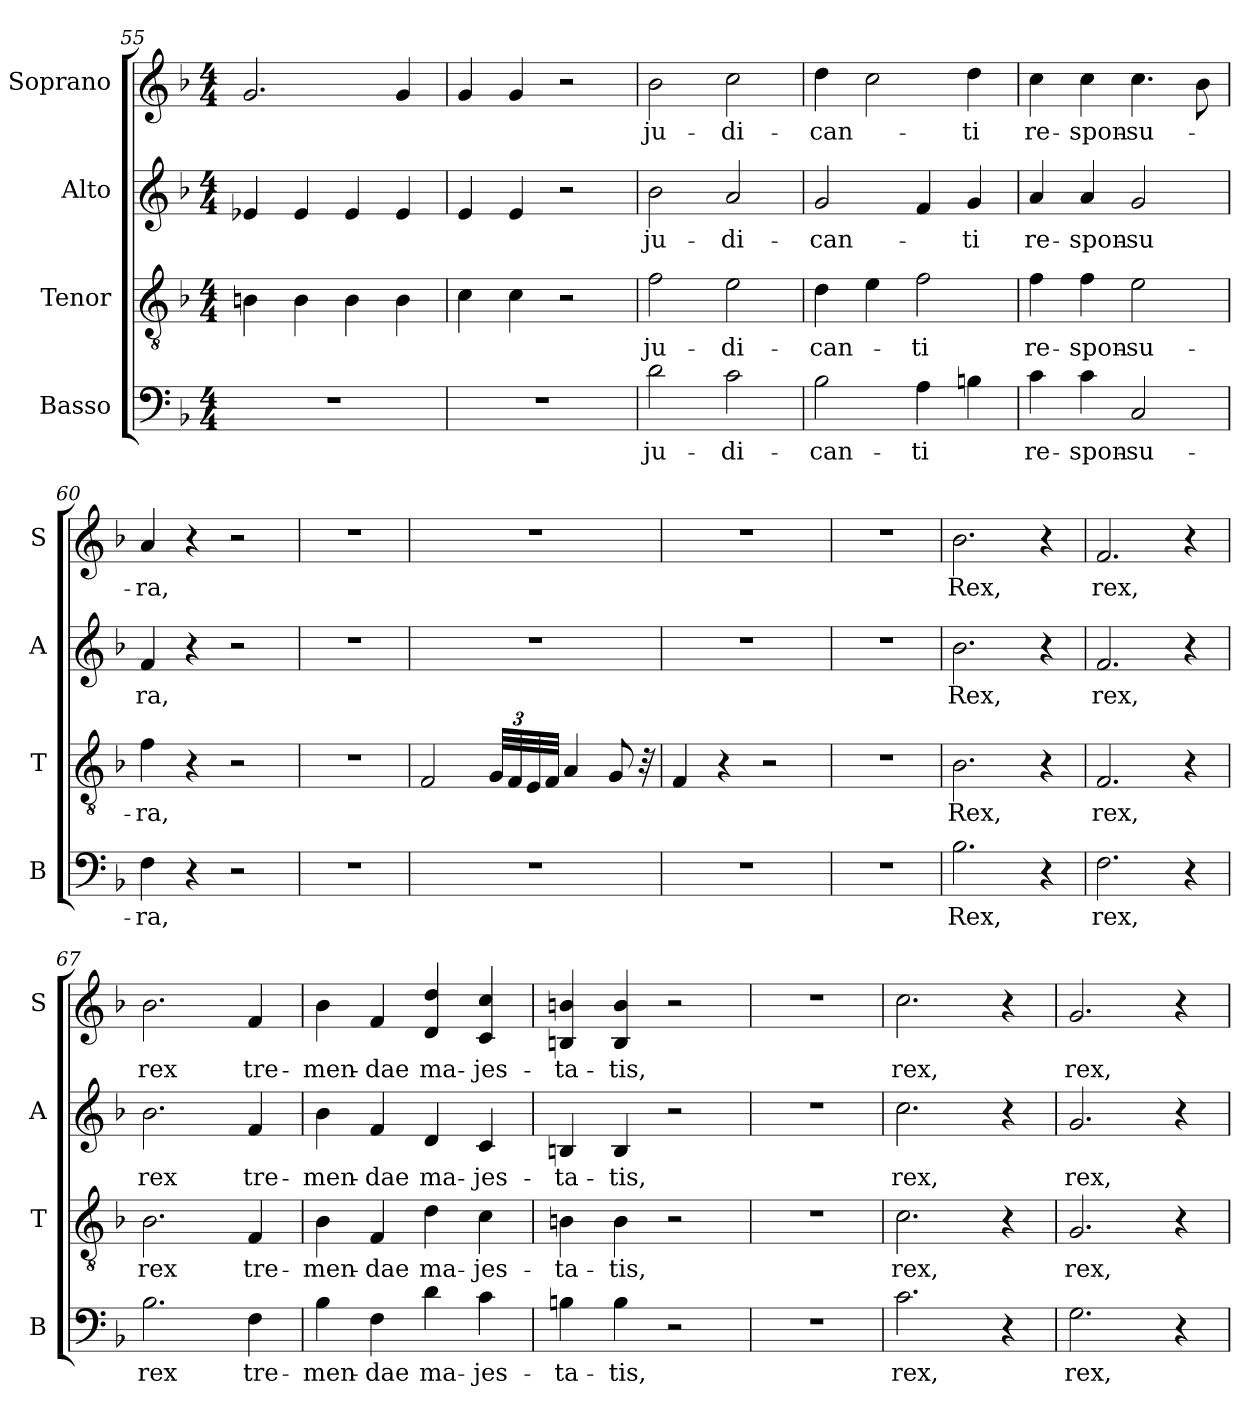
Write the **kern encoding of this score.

**kern	**text	**kern	**text	**kern	**text	**kern	**text
*part4	*part4	*part3	*part3	*part2	*part2	*part1	*part1
*staff4	*staff4	*staff3	*staff3	*staff2	*staff2	*staff1	*staff1
*I"Basso	*	*I"Tenor	*	*I"Alto	*	*I"Soprano	*
*I'B	*	*I'T	*	*I'A	*	*I'S	*
*clefF4	*	*clefGv2	*	*clefG2	*	*clefG2	*
*k[b-]	*	*k[b-]	*	*k[b-]	*	*k[b-]	*
*F:	*	*F:	*	*F:	*	*F:	*
*M4/4	*	*M4/4	*	*M4/4	*	*M4/4	*
=55	=55	=55	=55	=55	=55	=55	=55
1r	.	4Bn\	.	4e-X/	.	2.g/	.
.	.	4B\	.	4e-/	.	.	.
.	.	4B\	.	4e-/	.	.	.
.	.	4B\	.	4e-/	.	4g/	.
=56	=56	=56	=56	=56	=56	=56	=56
1r	.	4c\	.	4e/	.	4g/	.
.	.	4c\	.	4e/	.	4g/	.
.	.	2r	.	2r	.	2r	.
=57	=57	=57	=57	=57	=57	=57	=57
!	!LO:LY:b	!	!LO:LY:b	!	!LO:LY:b	!	!LO:LY:b
2d\	ju-	2f\	ju-	2b-\	ju-	2b-\	ju-
!	!LO:LY:b	!	!LO:LY:b	!	!LO:LY:b	!	!LO:LY:b
2c\	-di-	2e\	-di-	2a/	-di-	2cc\	-di-
!!LO:LB:g=z
=58	=58	=58	=58	=58	=58	=58	=58
!	!LO:LY:b	!	!LO:LY:b	!	!LO:LY:b	!	!LO:LY:b
2B-\	-can-	4d\	-can-	2g/	-can-	4dd\	-can-
.	.	4e\	.	.	.	2cc\	.
!	!LO:LY:b	!	!LO:LY:b	!	!	!	!
4A\	-ti	2f\	-ti	4f/	.	.	.
!	!	!	!	!	!LO:LY:b	!	!LO:LY:b
4Bn\	.	.	.	4g/	-ti	4dd\	-ti
=59	=59	=59	=59	=59	=59	=59	=59
!	!LO:LY:b	!	!LO:LY:b	!	!LO:LY:b	!	!LO:LY:b
4c\	re-	4f\	re-	4a/	re-	4cc\	re-
!	!LO:LY:b	!	!LO:LY:b	!	!LO:LY:b	!	!LO:LY:b
4c\	-spon-	4f\	-spon-	4a/	-spon-	4cc\	-spon-
!	!LO:LY:b	!	!LO:LY:b	!	!LO:LY:b	!	!LO:LY:b
2C/	-su-	2e\	-su-	2g/	-su	4.cc\	-su-
.	.	.	.	.	.	8b-\	.
=60	=60	=60	=60	=60	=60	=60	=60
!	!LO:LY:b	!	!LO:LY:b	!	!LO:LY:b	!	!LO:LY:b
4F\	-ra,	4f\	-ra,	4f/	ra,	4a/	-ra,
4r	.	4r	.	4r	.	4r	.
2r	.	2r	.	2r	.	2r	.
=61	=61	=61	=61	=61	=61	=61	=61
1r	.	1r	.	1r	.	1r	.
=62	=62	=62	=62	=62	=62	=62	=62
1r	.	2F/	.	1r	.	1r	.
*	*	*Xbrackettup	*	*	*	*	*
.	.	48G/LLL	.	.	.	.	.
.	.	48F/	.	.	.	.	.
.	.	48E/	.	.	.	.	.
.	.	32F/JJJ	.	.	.	.	.
.	.	4A/	.	.	.	.	.
.	.	8G/	.	.	.	.	.
.	.	32r	.	.	.	.	.
=63	=63	=63	=63	=63	=63	=63	=63
1r	.	4F/	.	1r	.	1r	.
.	.	4r	.	.	.	.	.
.	.	2r	.	.	.	.	.
=64	=64	=64	=64	=64	=64	=64	=64
1r	.	1r	.	1r	.	1r	.
=65	=65	=65	=65	=65	=65	=65	=65
!	!LO:LY:b	!	!LO:LY:b	!	!LO:LY:b	!	!LO:LY:b
2.B-\	Rex,	2.B-\	Rex,	2.b-\	Rex,	2.b-\	Rex,
4r	.	4r	.	4r	.	4r	.
=66	=66	=66	=66	=66	=66	=66	=66
!	!LO:LY:b	!	!LO:LY:b	!	!LO:LY:b	!	!LO:LY:b
2.F\	rex,	2.F/	rex,	2.f/	rex,	2.f/	rex,
4r	.	4r	.	4r	.	4r	.
!!LO:LB:g=z
=67	=67	=67	=67	=67	=67	=67	=67
!	!LO:LY:b	!	!LO:LY:b	!	!LO:LY:b	!	!LO:LY:b
2.B-\	rex	2.B-\	rex	2.b-\	rex	2.b-\	rex
!	!LO:LY:b	!	!LO:LY:b	!	!LO:LY:b	!	!LO:LY:b
4F\	tre-	4F/	tre-	4f/	tre-	4f/	tre-
=68	=68	=68	=68	=68	=68	=68	=68
!	!LO:LY:b	!	!LO:LY:b	!	!LO:LY:b	!	!LO:LY:b
4B-\	-men-	4B-\	-men-	4b-\	-men-	4b-\	-men-
!	!LO:LY:b	!	!LO:LY:b	!	!LO:LY:b	!	!LO:LY:b
4F\	-dae	4F/	-dae	4f/	-dae	4f/	-dae
!	!LO:LY:b	!	!LO:LY:b	!	!LO:LY:b	!	!LO:LY:b
4d\	ma-	4d\	ma-	4d/	ma-	4d/ 4dd/	ma-
!	!LO:LY:b	!	!LO:LY:b	!	!LO:LY:b	!	!LO:LY:b
4c\	-jes-	4c\	-jes-	4c/	-jes-	4c/ 4cc/	-jes-
=69	=69	=69	=69	=69	=69	=69	=69
!	!LO:LY:b	!	!LO:LY:b	!	!LO:LY:b	!	!LO:LY:b
4Bn\	-ta-	4Bn\	-ta-	4Bn/	-ta-	4Bn/ 4bn/	-ta-
!	!LO:LY:b	!	!LO:LY:b	!	!LO:LY:b	!	!LO:LY:b
4B\	-tis,	4B\	-tis,	4B/	-tis,	4B/ 4b/	-tis,
2r	.	2r	.	2r	.	2r	.
=70	=70	=70	=70	=70	=70	=70	=70
1r	.	1r	.	1r	.	1r	.
=71	=71	=71	=71	=71	=71	=71	=71
!	!LO:LY:b	!	!LO:LY:b	!	!LO:LY:b	!	!LO:LY:b
2.c\	rex,	2.c\	rex,	2.cc\	rex,	2.cc\	rex,
4r	.	4r	.	4r	.	4r	.
=72	=72	=72	=72	=72	=72	=72	=72
!	!LO:LY:b	!	!LO:LY:b	!	!LO:LY:b	!	!LO:LY:b
2.G\	rex,	2.G/	rex,	2.g/	rex,	2.g/	rex,
4r	.	4r	.	4r	.	4r	.
=	=	=	=	=	=	=	=
*-	*-	*-	*-	*-	*-	*-	*-
